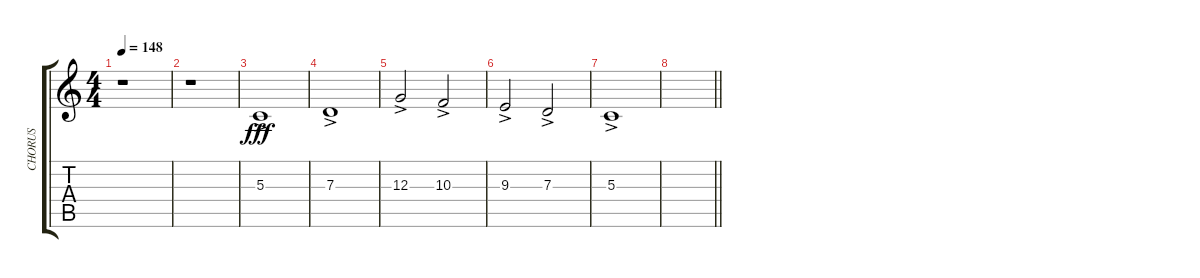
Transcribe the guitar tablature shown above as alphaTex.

\track ("CHORUS" "CHORUS") {instrument lead6voice}
\staff {score tabs}
\tuning (E4 B3 G3 D3 A2 E2) {hide}
\ts (4 4)
\tempo 148
\clef g2
\ks c
r.1{dy f} |
r.1 |
5.3{ac}.1{dy fff} |
7.3{ac}.1 |
12.3{ac}.2 10.3{ac}.2 |
9.3{ac}.2 7.3{ac}.2 |
5.3{ac}.1 |
\barLineRight lightlight
